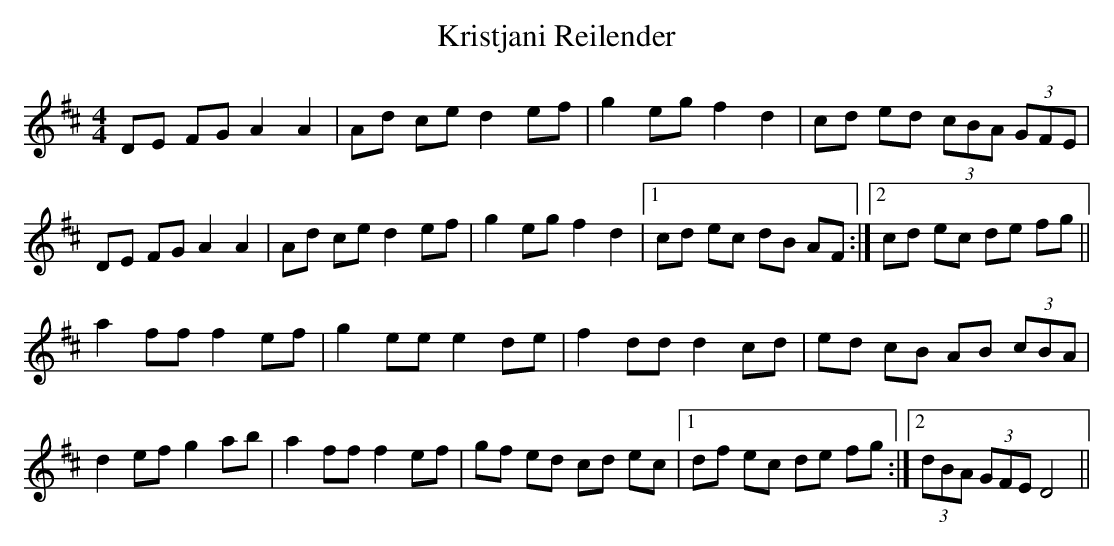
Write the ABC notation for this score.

X:1
T:Kristjani Reilender
M:4/4
K:Dmaj
DE FG A2 A2 | Ad ce d2 ef | g2 eg f2 d2 | cd ed (3cBA (3GFE |
DE FG A2 A2 | Ad ce d2 ef |\
g2 eg f2 d2 |1 cd ec dB AF :|2 cd ec de fg ||
a2 ff f2 ef | g2 ee e2 de | f2 dd d2 cd | ed cB AB (3cBA |
d2 ef g2 ab | a2 ff f2 ef |\
gf ed cd ec |1 df ec de fg :|2 (3dBA (3GFE D4 ||
